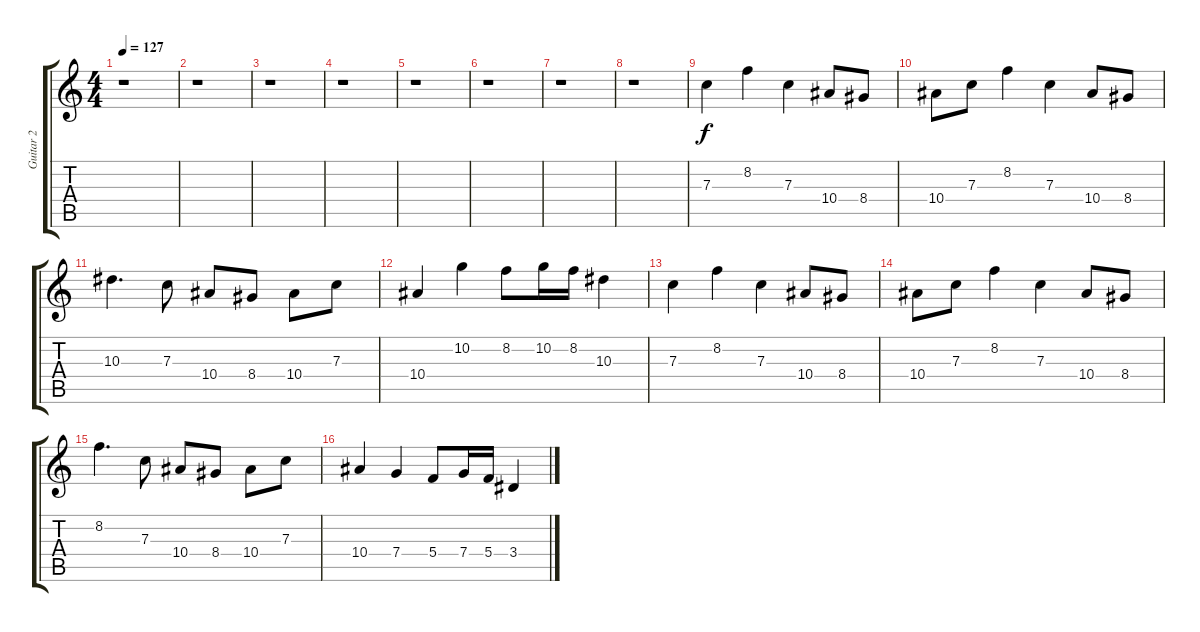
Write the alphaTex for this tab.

\track ("Guitar 2" "Guitar 2") {instrument acousticguitarsteel}
\staff {score tabs}
\tuning (D4 A3 F3 C3 G2 D2) {hide}
\ts (4 4)
\tempo 127
\clef g2
\ks c
r.1{dy f} |
r.1 |
r.1 |
r.1 |
r.1 |
r.1 |
r.1 |
r.1 |
7.3.4 8.2.4 7.3.4 10.4.8 8.4.8 |
10.4.8 7.3.8 8.2.4 7.3.4 10.4.8 8.4.8 |
10.3.4{d} 7.3.8 10.4.8 8.4.8 10.4.8 7.3.8 |
10.4.4 10.2.4 8.2.8 10.2.16 8.2.16 10.3.4 |
7.3.4 8.2.4 7.3.4 10.4.8 8.4.8 |
10.4.8 7.3.8 8.2.4 7.3.4 10.4.8 8.4.8 |
8.2.4{d} 7.3.8 10.4.8 8.4.8 10.4.8 7.3.8 |
10.4.4 7.4.4 5.4.8 7.4.16 5.4.16 3.4.4
